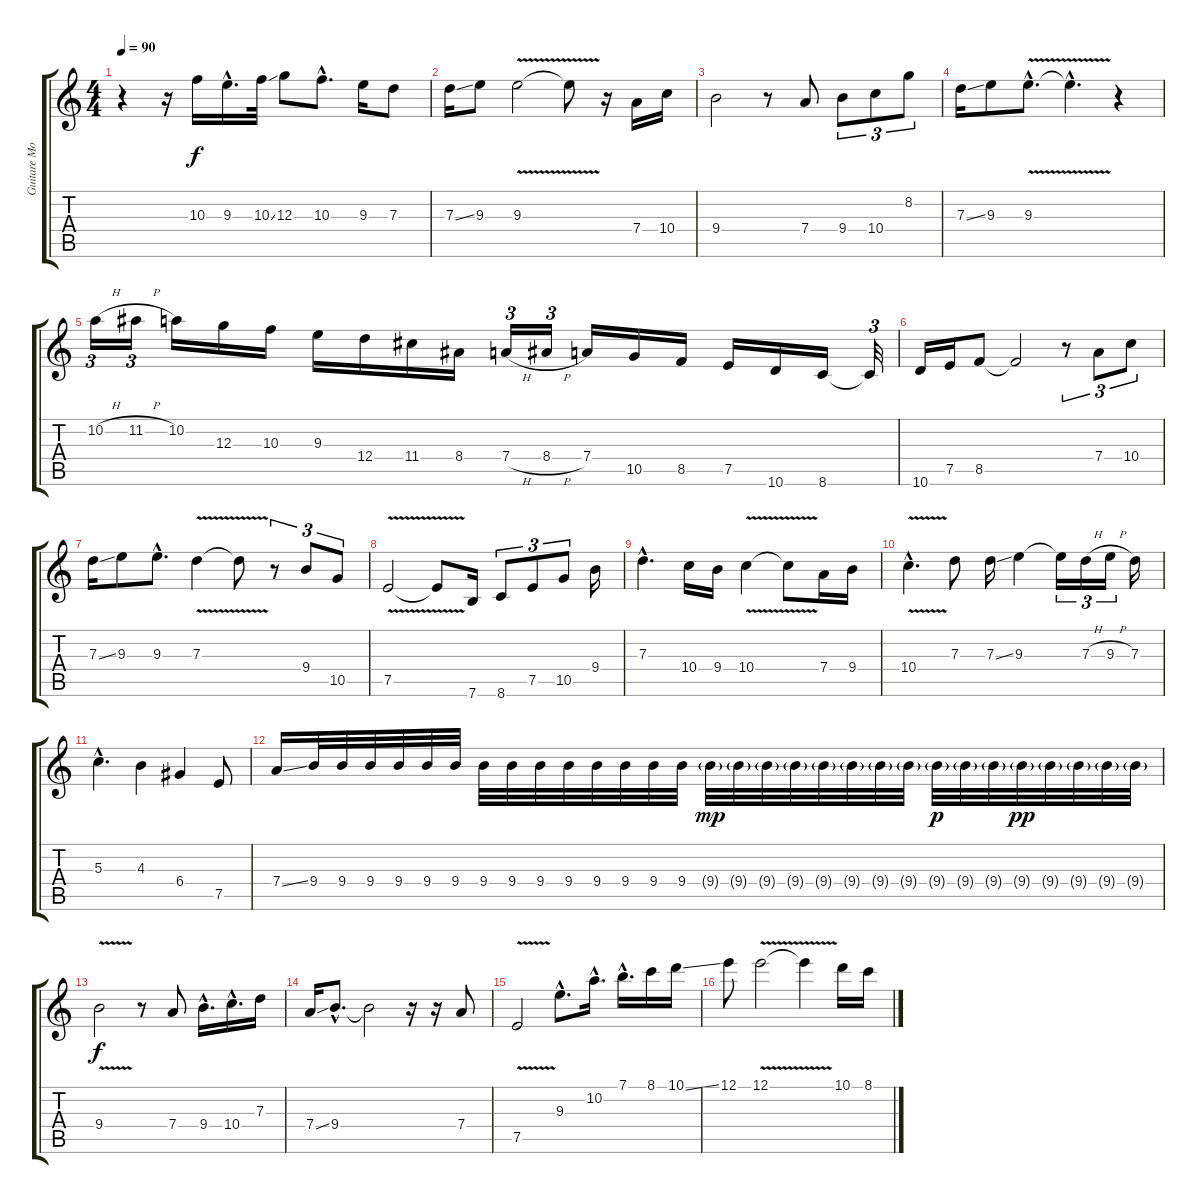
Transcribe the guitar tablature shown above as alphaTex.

\track ("Guitare Moore" "Guitare Mo") {instrument acousticguitarnylon}
\staff {score tabs}
\tuning (E4 B3 G3 D3 A2 E2) {hide}
\ts (4 4)
\tempo 90
\clef g2
\ks c
r.4{dy f} r.16 10.3.16 9.3{hac}.16{d} 10.3{ss}.32 12.3.8 10.3{hac}.8{d} 9.3.16 7.3.8 |
7.3{ss}.16 9.3.8 9.3{v}.2 9.3{t}.8 r.16 7.4.16 10.4.16 |
9.4.2 r.8 7.4.8 9.4.8{tu (3 2)} 10.4.8{tu (3 2)} 8.2.8{tu (3 2)} |
7.3{ss}.16 9.3.8 9.3{v hac}.8{d} 9.3{hac t}.4{d} r.4 |
10.2{h}.16{tu (3 2)} 11.2{h}.16{tu (3 2)} 10.2.16 12.3.16 10.3.16 9.3.16 12.4.16 11.4.16 8.4.16 7.4{h}.16{tu (3 2)} 8.4{h}.16{tu (3 2)} 7.4.16 10.5.16 8.5.16 7.5.16 10.6.16 8.6.16 8.6{t}.32{tu (3 2)} |
10.6.16 7.5.16 8.5.8 8.5{t}.2 r.8{tu (3 2)} 7.4.8{tu (3 2)} 10.4.8{tu (3 2)} |
7.3{ss}.16 9.3.8 9.3{hac}.8{d} 7.3{v}.4 7.3{t}.8 r.8{tu (3 2)} 9.4.8{tu (3 2)} 10.5.8{tu (3 2)} |
7.5{v}.2 7.5{t}.8 7.6.16 8.6.8{tu (3 2)} 7.5.8{tu (3 2)} 10.5.8{tu (3 2)} 9.4.16 |
7.3{hac}.4{d} 10.4.16 9.4.16 10.4{v}.4 10.4{t}.8 7.4.16 9.4.16 |
10.4{v hac}.4{d} 7.3.8 7.3{ss}.16 9.3.4 9.3{t}.16{tu (3 2)} 7.3{h}.16{tu (3 2)} 9.3{h}.16{tu (3 2)} 7.3.16 |
5.3{hac}.4{d} 4.3.4 6.4.4 7.5.8 |
7.4{ss}.16 9.4.32 9.4.32 9.4.32 9.4.32 9.4.32 9.4.32 9.4.32 9.4.32 9.4.32 9.4.32 9.4.32 9.4.32 9.4.32 9.4.32 9.4{g}.32{dy mp} 9.4{g}.32 9.4{g}.32 9.4{g}.32 9.4{g}.32 9.4{g}.32 9.4{g}.32 9.4{g}.32 9.4{g}.32{dy p} 9.4{g}.32 9.4{g}.32 9.4{g}.32{dy pp} 9.4{g}.32 9.4{g}.32 9.4{g}.32 9.4{g}.32 |
9.4{v}.2{dy f} r.8 7.4.8 9.4{hac}.16{d} 10.4{hac}.16{d} 7.3.16 |
7.4{ss}.16 9.4{hac}.8{d} 9.4{t}.2 r.16 r.16 7.4.8 |
7.5{v}.2 9.3{hac}.8{d} 10.2{hac}.16{d} 7.1{hac}.16{d} 8.1.16 10.1{ss}.16 |
12.1.8 12.1{v}.2 12.1{t}.4 10.1.16 8.1.16
